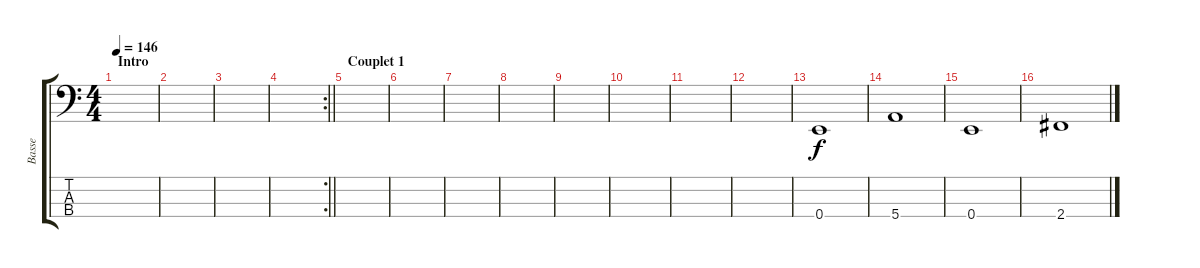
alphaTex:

\track ("Basse" "Basse") {instrument electricbassfinger}
\staff {score tabs}
\tuning (G2 D2 A1 E1) {hide}
\ts (4 4)
\section ("" "Intro")
\tempo 146
\clef f4
\ks c
|
|
|
\rc 2
\barLineRight lightlight
|
\section ("" "Couplet 1")
|
|
|
|
|
|
|
|
0.4.1 |
5.4.1 |
0.4.1 |
2.4.1
